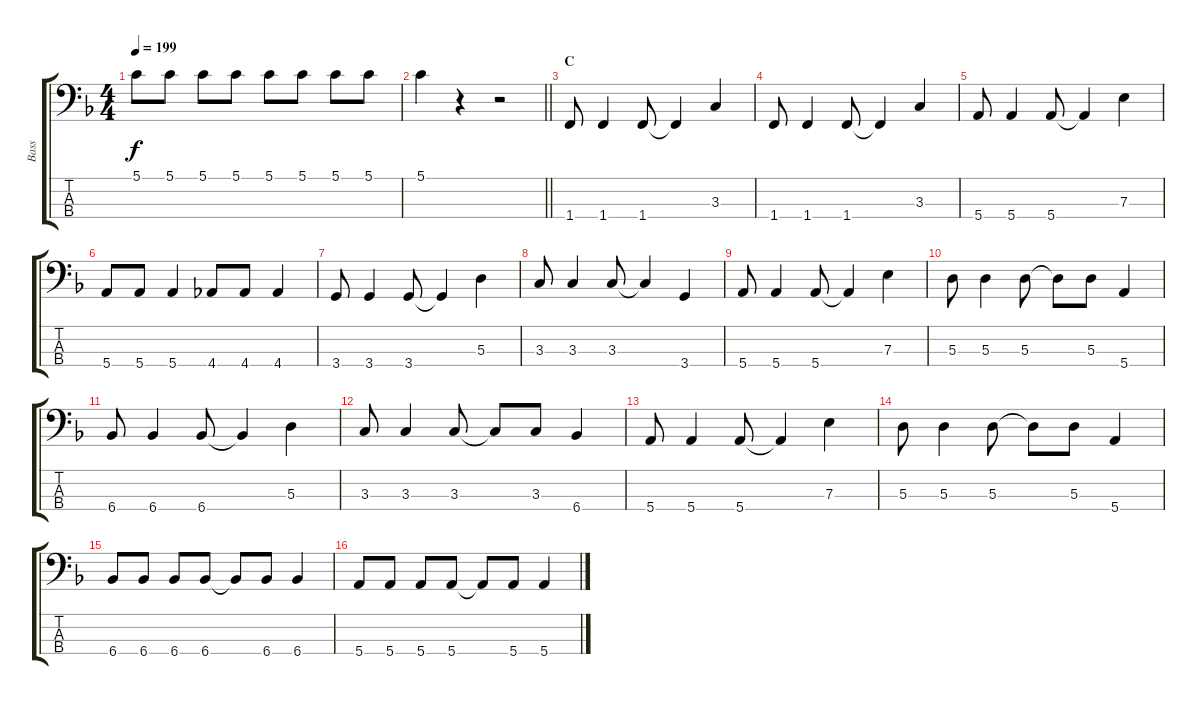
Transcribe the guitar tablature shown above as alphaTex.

\track ("Bass" "Bass") {instrument electricbasspick}
\staff {score tabs}
\tuning (G2 D2 A1 E1) {hide}
\ts (4 4)
\tempo 199
\clef f4
\ks f
5.1.8{dy f} 5.1.8 5.1.8 5.1.8 5.1.8 5.1.8 5.1.8 5.1.8 |
\barLineRight lightlight
5.1.4 r.4 r.2 |
\section ("" "C")
1.4.8 1.4.4 1.4.8 1.4{t}.4 3.3.4 |
1.4.8 1.4.4 1.4.8 1.4{t}.4 3.3.4 |
5.4.8 5.4.4 5.4.8 5.4{t}.4 7.3.4 |
5.4.8 5.4.8 5.4.4 4.4.8 4.4.8 4.4.4 |
3.4.8 3.4.4 3.4.8 3.4{t}.4 5.3.4 |
3.3.8 3.3.4 3.3.8 3.3{t}.4 3.4.4 |
5.4.8 5.4.4 5.4.8 5.4{t}.4 7.3.4 |
5.3.8 5.3.4 5.3.8 5.3{t}.8 5.3.8 5.4.4 |
6.4.8 6.4.4 6.4.8 6.4{t}.4 5.3.4 |
3.3.8 3.3.4 3.3.8 3.3{t}.8 3.3.8 6.4.4 |
5.4.8 5.4.4 5.4.8 5.4{t}.4 7.3.4 |
5.3.8 5.3.4 5.3.8 5.3{t}.8 5.3.8 5.4.4 |
6.4.8 6.4.8 6.4.8 6.4.8 6.4{t}.8 6.4.8 6.4.4 |
5.4.8 5.4.8 5.4.8 5.4.8 5.4{t}.8 5.4.8 5.4.4
